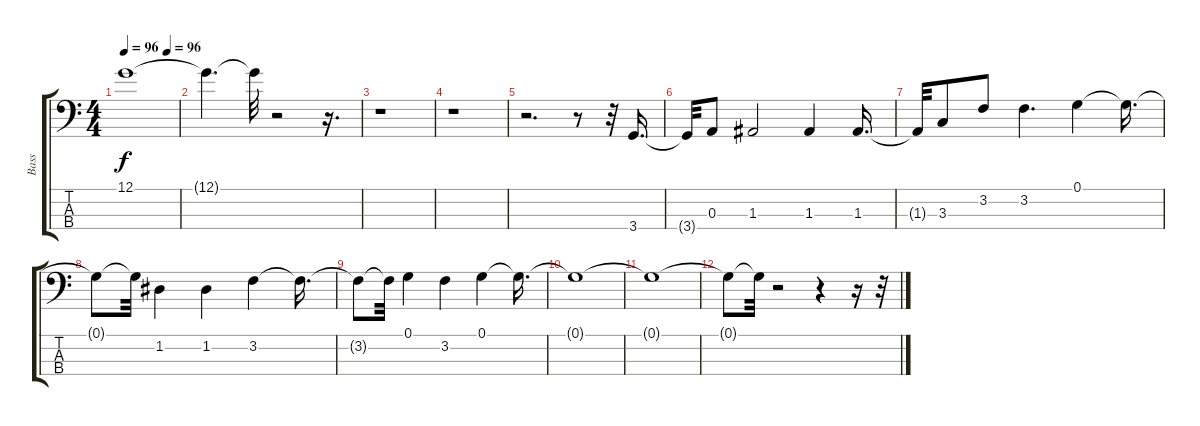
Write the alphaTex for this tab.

\track ("Bass" "Bass") {instrument electricbassfinger}
\staff {score tabs}
\tuning (G2 D2 A1 E1) {hide}
\ts (4 4)
\tempo 96
\tempo (96 0.7916666666666666)
\clef f4
\ks c
12.1{t}.1{dy f} |
12.1{t}.4{d} 12.1{t}.32 r.2 r.16{d} |
r.1 |
r.1 |
r.2{d} r.8 r.32 3.4.16{d} |
3.4{t}.32 0.3.8 1.3.2 1.3.4 1.3.16{d} |
1.3{t}.32 3.3.8 3.2.8 3.2.4{d} 0.1.4 0.1{t}.16{d} |
0.1{t}.8 0.1{t}.32 1.2.4 1.2.4 3.2.4 3.2{t}.16{d} |
3.2{t}.8 3.2{t}.32 0.1.4 3.2.4 0.1.4 0.1{t}.16{d} |
0.1{t}.1 |
0.1{t}.1 |
0.1{t}.8 0.1{t}.32 r.2 r.4 r.16 r.32
